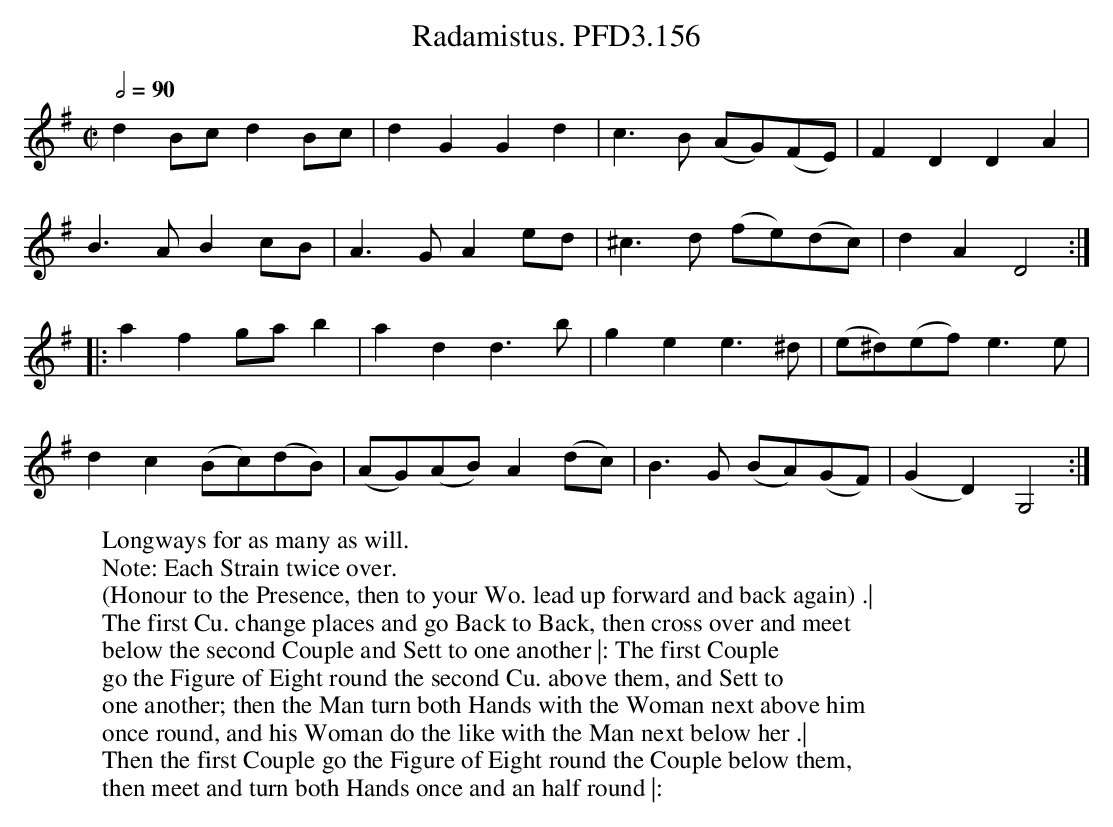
X:1
T:Radamistus. PFD3.156
M:C|
L:1/4
W:Longways for as many as will.
W:Note: Each Strain twice over.
W:(Honour to the Presence, then to your Wo. lead up forward and back again) .|
W:The first Cu. change places and go Back to Back, then cross over and meet
W:below the second Couple and Sett to one another |: The first Couple
W:go the Figure of Eight round the second Cu. above them, and Sett to
W:one another; then the Man turn both Hands with the Woman next above him
W:once round, and his Woman do the like with the Man next below her .|
W:Then the first Couple go the Figure of Eight round the Couple below them,
W:then meet and turn both Hands once and an half round |:
Q:2/4=90
K:G
dB/c/ d B/c/ | dG Gd | c>B (A/G/)(F/E/) | FD DA |
B>A Bc/B/ | A>G Ae/d/ | ^c>d (f/e/)(d/c/) | dA D2 :|
|: af g/a/b | ad d>b | ge e>^d | (e/^d/)(e/f/) e>e |
dc (B/c/)(d/B/) | (A/G/)(A/B/) A(d/c/) | B>G (B/A/)(G/F/) | (GD) G,2 :|
